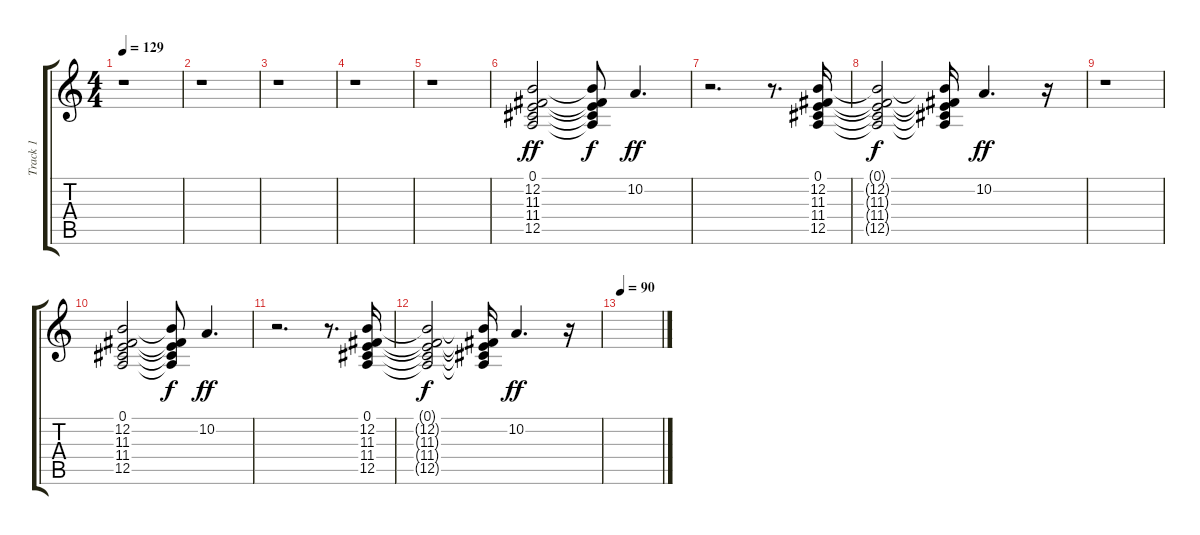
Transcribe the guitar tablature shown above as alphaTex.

\track ("Track 1" "Track 1") {instrument pad4choir}
\staff {score tabs}
\tuning (E4 B3 G3 D3 A2 E2) {hide}
\ts (4 4)
\tempo 129
\clef g2
\ks c
r.1{dy ff} |
r.1 |
r.1 |
r.1 |
r.1 |
(0.1 12.2 11.3 11.4 12.5).2 (0.1{t} 12.2{t} 11.3{t} 11.4{t} 12.5{t}).8{dy f} 10.2.4{d dy ff} |
r.2{d} r.8{d} (0.1 12.2 11.3 11.4 12.5).16 |
(0.1{t} 12.2{t} 11.3{t} 11.4{t} 12.5{t}).2{dy f} (0.1{t} 12.2{t} 11.3{t} 11.4{t} 12.5{t}).16 10.2.4{d dy ff} r.16 |
r.1 |
(0.1 12.2 11.3 11.4 12.5).2 (0.1{t} 12.2{t} 11.3{t} 11.4{t} 12.5{t}).8{dy f} 10.2.4{d dy ff} |
r.2{d} r.8{d} (0.1 12.2 11.3 11.4 12.5).16 |
(0.1{t} 12.2{t} 11.3{t} 11.4{t} 12.5{t}).2{dy f} (0.1{t} 12.2{t} 11.3{t} 11.4{t} 12.5{t}).16 10.2.4{d dy ff} r.16 |
\tempo 90
